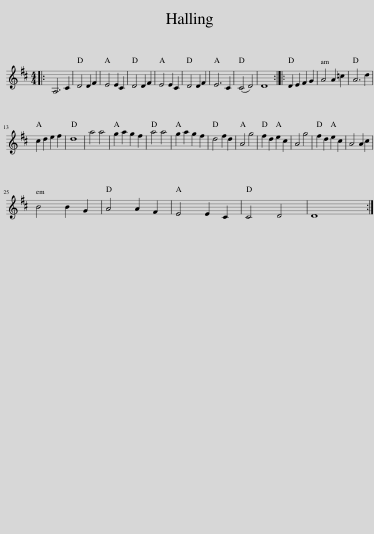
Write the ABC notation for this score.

X:1
L:1/8
M:4/4
I:linebreak $
K:D
V:1 treble
V:1
|: A,6 C2 | D4 D2 F2 | E4 E2 C2 | D4 D2 F2 | E4 E2 C2 | %5
 D4 D2 F2 | E6 C2 | (C4 D4) | D8 :: D2 E2 F2 G2 | %10
 A4 A2 =c2 | A6 d2 |$ c2 d2 e2 f2 | d8 | a4 a4 | %15
 g2 a2 g2 f2 | a4 a4 | g2 a2 g2 f2 | d4 f2 d2 | A4 g4 | %20
 f2 d2 e2 c2 | A4 g4 | f2 d2 e2 c2 | A4 A2 c2 |$ B4 B2 G2 | %25
 A4 A2 F2 | E4 E2 C2 | C4 D4 | D8 :| %29
